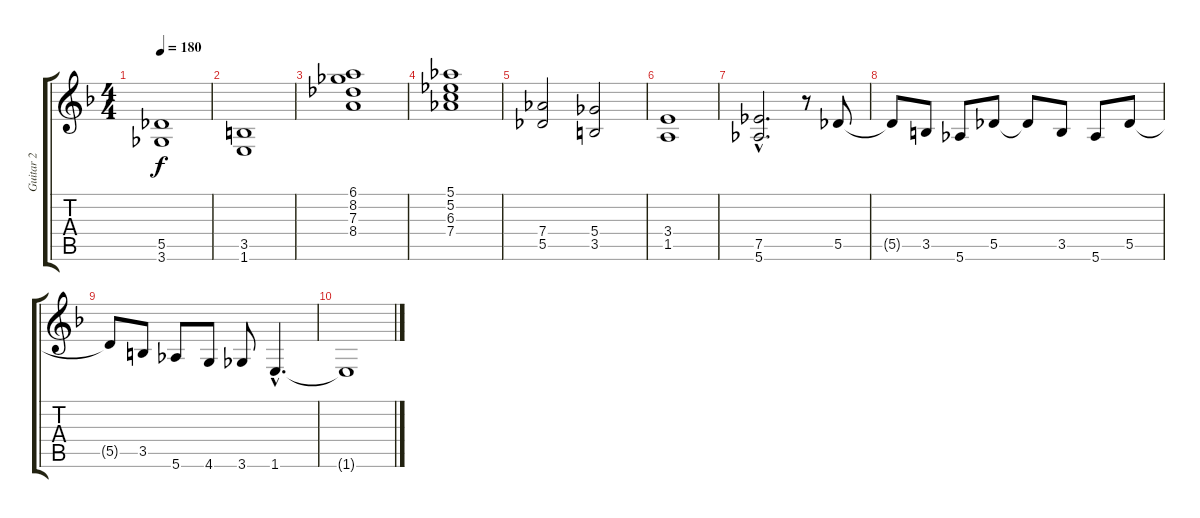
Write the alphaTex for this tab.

\track ("Guitar 2" "Guitar 2") {instrument distortionguitar}
\staff {score tabs}
\tuning (Eb4 Bb3 Gb3 Db3 Ab2 Eb2) {hide}
\ts (4 4)
\tempo 180
\clef g2
\ks f
(5.5 3.6).1{dy f} |
(3.5 1.6).1 |
(6.1 8.2 7.3 8.4).1 |
(5.1 5.2 6.3 7.4).1 |
(7.4 5.5).2 (5.4 3.5).2 |
(3.4 1.5).1 |
(7.5{hac} 5.6{hac}).2{d} r.8 5.5.8 |
5.5{t}.8 3.5.8 5.6.8 5.5.8 5.5{t}.8 3.5.8 5.6.8 5.5.8 |
5.5{t}.8 3.5.8 5.6.8 4.6.8 3.6.8 1.6{hac}.4{d} |
1.6{t}.1
